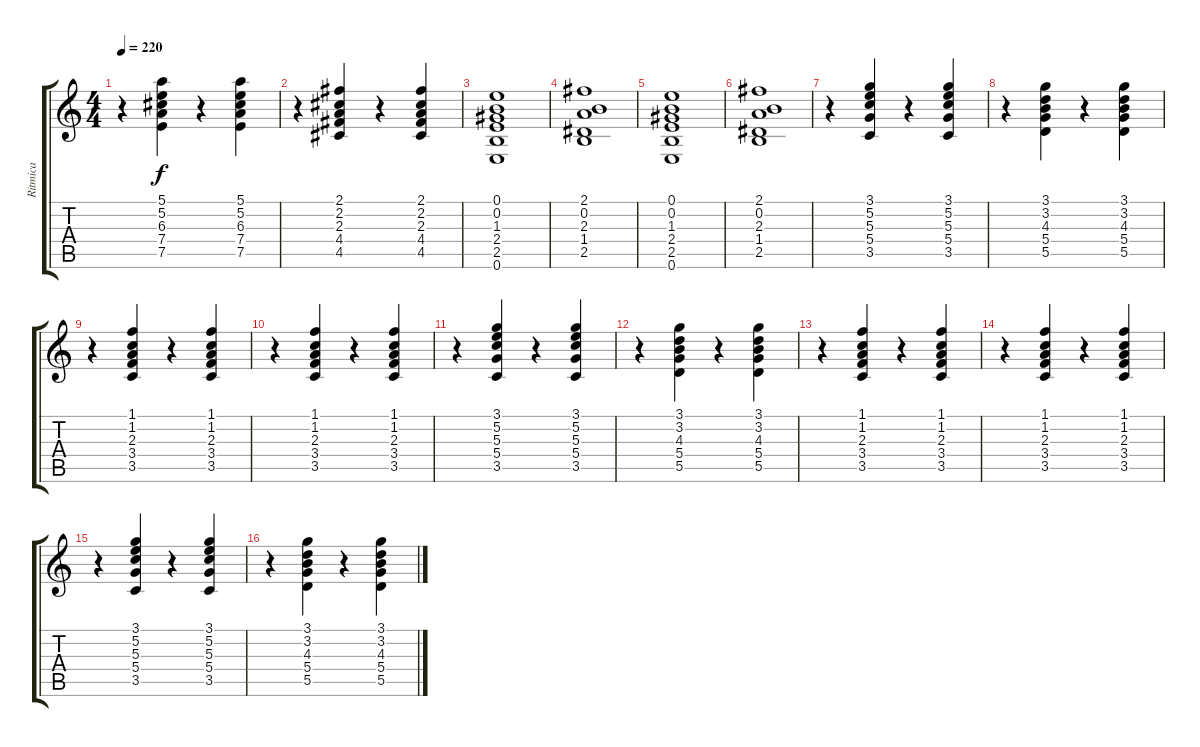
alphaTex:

\track ("Ritmica" "Ritmica") {instrument electricguitarjazz}
\staff {score tabs}
\tuning (E4 B3 G3 D3 A2 E2) {hide}
\ts (4 4)
\tempo 220
\clef g2
\ks c
r.4{dy f} (5.1 5.2 6.3 7.4 7.5).4 r.4 (5.1 5.2 6.3 7.4 7.5).4 |
r.4 (2.1 2.2 2.3 4.4 4.5).4 r.4 (2.1 2.2 2.3 4.4 4.5).4 |
(0.1 0.2 1.3 2.4 2.5 0.6).1 |
(2.1 0.2 2.3 1.4 2.5).1 |
(0.1 0.2 1.3 2.4 2.5 0.6).1 |
(2.1 0.2 2.3 1.4 2.5).1 |
r.4 (3.1 5.2 5.3 5.4 3.5).4 r.4 (3.1 5.2 5.3 5.4 3.5).4 |
r.4 (3.1 3.2 4.3 5.4 5.5).4 r.4 (3.1 3.2 4.3 5.4 5.5).4 |
r.4 (1.1 1.2 2.3 3.4 3.5).4 r.4 (1.1 1.2 2.3 3.4 3.5).4 |
r.4 (1.1 1.2 2.3 3.4 3.5).4 r.4 (1.1 1.2 2.3 3.4 3.5).4 |
r.4 (3.1 5.2 5.3 5.4 3.5).4 r.4 (3.1 5.2 5.3 5.4 3.5).4 |
r.4 (3.1 3.2 4.3 5.4 5.5).4 r.4 (3.1 3.2 4.3 5.4 5.5).4 |
r.4 (1.1 1.2 2.3 3.4 3.5).4 r.4 (1.1 1.2 2.3 3.4 3.5).4 |
r.4 (1.1 1.2 2.3 3.4 3.5).4 r.4 (1.1 1.2 2.3 3.4 3.5).4 |
r.4 (3.1 5.2 5.3 5.4 3.5).4 r.4 (3.1 5.2 5.3 5.4 3.5).4 |
r.4 (3.1 3.2 4.3 5.4 5.5).4 r.4 (3.1 3.2 4.3 5.4 5.5).4
